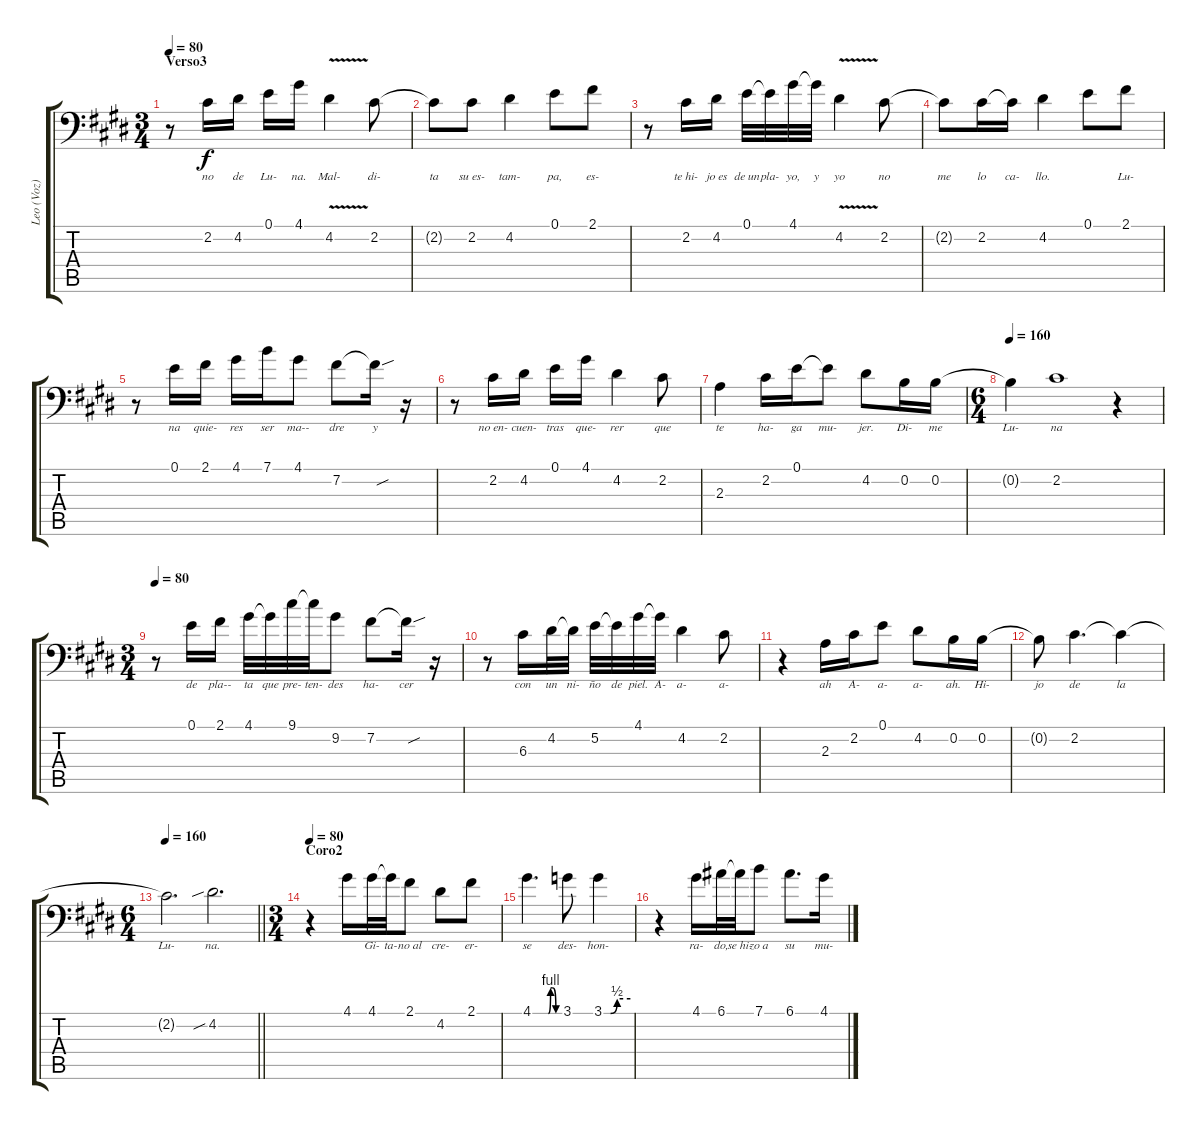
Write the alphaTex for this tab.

\track ("Leo (Voz)" "Leo (Voz)") {instrument tenorsax}
\staff {score tabs}
\tuning (E4 B3 G3 D3 A2 D1) {hide}
\ts (3 4)
\section ("" "Verso3")
\tempo 80
\clef f4
\ks c#minor
r.8{dy f volume 16} 2.2.16{lyrics (0 "no") lyrics (1 "") lyrics (2 "") lyrics (3 "") lyrics (4 "")} 4.2.16{lyrics (0 "de") lyrics (1 "") lyrics (2 "") lyrics (3 "") lyrics (4 "")} 0.1.16{lyrics (0 "Lu-") lyrics (1 "") lyrics (2 "") lyrics (3 "") lyrics (4 "")} 4.1.16{lyrics (0 "na.") lyrics (1 "") lyrics (2 "") lyrics (3 "") lyrics (4 "")} 4.2{v}.4{lyrics (0 "Mal-") lyrics (1 "") lyrics (2 "") lyrics (3 "") lyrics (4 "")} 2.2.8{lyrics (0 "di-") lyrics (1 "") lyrics (2 "") lyrics (3 "") lyrics (4 "")} |
2.2{t}.8{lyrics (0 "ta") lyrics (1 "") lyrics (2 "") lyrics (3 "") lyrics (4 "")} 2.2.8{lyrics (0 "su es-") lyrics (1 "") lyrics (2 "") lyrics (3 "") lyrics (4 "")} 4.2.4{lyrics (0 "tam-") lyrics (1 "") lyrics (2 "") lyrics (3 "") lyrics (4 "")} 0.1.8{lyrics (0 "pa,") lyrics (1 "") lyrics (2 "") lyrics (3 "") lyrics (4 "")} 2.1.8{lyrics (0 "es-") lyrics (1 "") lyrics (2 "") lyrics (3 "") lyrics (4 "")} |
r.8 2.2.16{lyrics (0 "te hi-") lyrics (1 "") lyrics (2 "") lyrics (3 "") lyrics (4 "")} 4.2.16{lyrics (0 "jo es") lyrics (1 "") lyrics (2 "") lyrics (3 "") lyrics (4 "")} 0.1.32{lyrics (0 "de un") lyrics (1 "") lyrics (2 "") lyrics (3 "") lyrics (4 "")} 0.1{t}.32{lyrics (0 "pla-") lyrics (1 "") lyrics (2 "") lyrics (3 "") lyrics (4 "")} 4.1.32{lyrics (0 "yo,") lyrics (1 "") lyrics (2 "") lyrics (3 "") lyrics (4 "")} 4.1{t}.32{lyrics (0 "y") lyrics (1 "") lyrics (2 "") lyrics (3 "") lyrics (4 "")} 4.2{v}.4{lyrics (0 "yo") lyrics (1 "") lyrics (2 "") lyrics (3 "") lyrics (4 "")} 2.2.8{lyrics (0 "no") lyrics (1 "") lyrics (2 "") lyrics (3 "") lyrics (4 "")} |
2.2{t}.8{lyrics (0 "me") lyrics (1 "") lyrics (2 "") lyrics (3 "") lyrics (4 "")} 2.2.16{lyrics (0 "lo") lyrics (1 "") lyrics (2 "") lyrics (3 "") lyrics (4 "")} 2.2{t}.16{lyrics (0 "ca-") lyrics (1 "") lyrics (2 "") lyrics (3 "") lyrics (4 "")} 4.2.4{lyrics (0 "llo.") lyrics (1 "") lyrics (2 "") lyrics (3 "") lyrics (4 "")} 0.1.8{lyrics (0 "") lyrics (1 "") lyrics (2 "") lyrics (3 "") lyrics (4 "")} 2.1.8{lyrics (0 "Lu-") lyrics (1 "") lyrics (2 "") lyrics (3 "") lyrics (4 "")} |
r.8 0.1.16{lyrics (0 "na") lyrics (1 "") lyrics (2 "") lyrics (3 "") lyrics (4 "")} 2.1.16{lyrics (0 "quie-") lyrics (1 "") lyrics (2 "") lyrics (3 "") lyrics (4 "")} 4.1.16{lyrics (0 "res") lyrics (1 "") lyrics (2 "") lyrics (3 "") lyrics (4 "")} 7.1.16{lyrics (0 "ser") lyrics (1 "") lyrics (2 "") lyrics (3 "") lyrics (4 "")} 4.1.8{lyrics (0 "ma--") lyrics (1 "") lyrics (2 "") lyrics (3 "") lyrics (4 "")} 7.2.8{lyrics (0 "dre") lyrics (1 "") lyrics (2 "") lyrics (3 "") lyrics (4 "")} 7.2{sou t}.16{lyrics (0 "y") lyrics (1 "") lyrics (2 "") lyrics (3 "") lyrics (4 "")} r.16 |
r.8 2.2.16{lyrics (0 "no en-") lyrics (1 "") lyrics (2 "") lyrics (3 "") lyrics (4 "")} 4.2.16{lyrics (0 "cuen-") lyrics (1 "") lyrics (2 "") lyrics (3 "") lyrics (4 "")} 0.1.16{lyrics (0 "tras") lyrics (1 "") lyrics (2 "") lyrics (3 "") lyrics (4 "")} 4.1.16{lyrics (0 "que-") lyrics (1 "") lyrics (2 "") lyrics (3 "") lyrics (4 "")} 4.2.4{lyrics (0 "rer") lyrics (1 "") lyrics (2 "") lyrics (3 "") lyrics (4 "")} 2.2.8{lyrics (0 "que") lyrics (1 "") lyrics (2 "") lyrics (3 "") lyrics (4 "")} |
2.3.4{lyrics (0 "te") lyrics (1 "") lyrics (2 "") lyrics (3 "") lyrics (4 "")} 2.2.16{lyrics (0 "ha-") lyrics (1 "") lyrics (2 "") lyrics (3 "") lyrics (4 "")} 0.1.16{lyrics (0 "ga") lyrics (1 "") lyrics (2 "") lyrics (3 "") lyrics (4 "")} 0.1{t}.8{lyrics (0 "mu-") lyrics (1 "") lyrics (2 "") lyrics (3 "") lyrics (4 "")} 4.2.8{lyrics (0 "jer.") lyrics (1 "") lyrics (2 "") lyrics (3 "") lyrics (4 "")} 0.2.16{lyrics (0 "Di-") lyrics (1 "") lyrics (2 "") lyrics (3 "") lyrics (4 "")} 0.2.16{lyrics (0 "me") lyrics (1 "") lyrics (2 "") lyrics (3 "") lyrics (4 "")} |
\ts (6 4)
\tempo 160
0.2{t}.4{lyrics (0 "Lu-") lyrics (1 "") lyrics (2 "") lyrics (3 "") lyrics (4 "")} 2.2.1{lyrics (0 "na") lyrics (1 "") lyrics (2 "") lyrics (3 "") lyrics (4 "")} r.4 |
\ts (3 4)
\tempo 80
r.8 0.1.16{lyrics (0 "de") lyrics (1 "") lyrics (2 "") lyrics (3 "") lyrics (4 "")} 2.1.16{lyrics (0 "pla--") lyrics (1 "") lyrics (2 "") lyrics (3 "") lyrics (4 "")} 4.1.32{lyrics (0 "ta") lyrics (1 "") lyrics (2 "") lyrics (3 "") lyrics (4 "")} 4.1{t}.32{lyrics (0 "que") lyrics (1 "") lyrics (2 "") lyrics (3 "") lyrics (4 "")} 9.1.32{lyrics (0 "pre-") lyrics (1 "") lyrics (2 "") lyrics (3 "") lyrics (4 "")} 9.1{t}.32{lyrics (0 "ten-") lyrics (1 "") lyrics (2 "") lyrics (3 "") lyrics (4 "")} 9.2.8{lyrics (0 "des") lyrics (1 "") lyrics (2 "") lyrics (3 "") lyrics (4 "")} 7.2.8{lyrics (0 "ha-") lyrics (1 "") lyrics (2 "") lyrics (3 "") lyrics (4 "")} 7.2{sou t}.16{lyrics (0 "cer") lyrics (1 "") lyrics (2 "") lyrics (3 "") lyrics (4 "")} r.16 |
r.8 6.3.16{lyrics (0 "con") lyrics (1 "") lyrics (2 "") lyrics (3 "") lyrics (4 "")} 4.2.32{lyrics (0 "un") lyrics (1 "") lyrics (2 "") lyrics (3 "") lyrics (4 "")} 4.2{t}.32{lyrics (0 "ni-") lyrics (1 "") lyrics (2 "") lyrics (3 "") lyrics (4 "")} 5.2.32{lyrics (0 "ño") lyrics (1 "") lyrics (2 "") lyrics (3 "") lyrics (4 "")} 5.2{t}.32{lyrics (0 "de") lyrics (1 "") lyrics (2 "") lyrics (3 "") lyrics (4 "")} 4.1.32{lyrics (0 "piel.") lyrics (1 "") lyrics (2 "") lyrics (3 "") lyrics (4 "")} 4.1{t}.32{lyrics (0 "A-") lyrics (1 "") lyrics (2 "") lyrics (3 "") lyrics (4 "")} 4.2.4{lyrics (0 "a-") lyrics (1 "") lyrics (2 "") lyrics (3 "") lyrics (4 "")} 2.2.8{lyrics (0 "a-") lyrics (1 "") lyrics (2 "") lyrics (3 "") lyrics (4 "")} |
r.4 2.3.16{lyrics (0 "ah") lyrics (1 "") lyrics (2 "") lyrics (3 "") lyrics (4 "")} 2.2.16{lyrics (0 "A-") lyrics (1 "") lyrics (2 "") lyrics (3 "") lyrics (4 "")} 0.1.8{lyrics (0 "a-") lyrics (1 "") lyrics (2 "") lyrics (3 "") lyrics (4 "")} 4.2.8{lyrics (0 "a-") lyrics (1 "") lyrics (2 "") lyrics (3 "") lyrics (4 "")} 0.2.16{lyrics (0 "ah.") lyrics (1 "") lyrics (2 "") lyrics (3 "") lyrics (4 "")} 0.2.16{lyrics (0 "Hi-") lyrics (1 "") lyrics (2 "") lyrics (3 "") lyrics (4 "")} |
0.2{t}.8{lyrics (0 "jo") lyrics (1 "") lyrics (2 "") lyrics (3 "") lyrics (4 "")} 2.2.4{d lyrics (0 "de") lyrics (1 "") lyrics (2 "") lyrics (3 "") lyrics (4 "")} 2.2{t}.4{lyrics (0 "la") lyrics (1 "") lyrics (2 "") lyrics (3 "") lyrics (4 "")} |
\ts (6 4)
\tempo 160
\barLineRight lightlight
2.2{t}.2{d lyrics (0 "Lu-") lyrics (1 "") lyrics (2 "") lyrics (3 "") lyrics (4 "")} 4.2{sib}.2{d lyrics (0 "na.") lyrics (1 "") lyrics (2 "") lyrics (3 "") lyrics (4 "")} |
\ts (3 4)
\section ("" "Coro2")
\tempo 80
r.4 4.1.16{lyrics (0 "") lyrics (1 "") lyrics (2 "") lyrics (3 "") lyrics (4 "")} 4.1.32{lyrics (0 "Gi-") lyrics (1 "") lyrics (2 "") lyrics (3 "") lyrics (4 "")} 4.1{t}.32{lyrics (0 "ta-") lyrics (1 "") lyrics (2 "") lyrics (3 "") lyrics (4 "")} 2.1.8{lyrics (0 "no al") lyrics (1 "") lyrics (2 "") lyrics (3 "") lyrics (4 "")} 4.2.8{lyrics (0 "cre-") lyrics (1 "") lyrics (2 "") lyrics (3 "") lyrics (4 "")} 2.1.8{lyrics (0 "er-") lyrics (1 "") lyrics (2 "") lyrics (3 "") lyrics (4 "")} |
4.1{be (custom 0 0 35 0 40 4 45 4 52 0 60 0)}.4{d lyrics (0 "se") lyrics (1 "") lyrics (2 "") lyrics (3 "") lyrics (4 "")} 3.1.8{lyrics (0 "des-") lyrics (1 "") lyrics (2 "") lyrics (3 "") lyrics (4 "")} 3.1{be (custom 0 0 15 0 30 2 60 2)}.4{lyrics (0 "hon-") lyrics (1 "") lyrics (2 "") lyrics (3 "") lyrics (4 "")} |
r.4 4.1.16{lyrics (0 "ra-") lyrics (1 "") lyrics (2 "") lyrics (3 "") lyrics (4 "")} 6.1.32{lyrics (0 "do,") lyrics (1 "") lyrics (2 "") lyrics (3 "") lyrics (4 "")} 6.1{t}.32{lyrics (0 "se hi-") lyrics (1 "") lyrics (2 "") lyrics (3 "") lyrics (4 "")} 7.1.8{lyrics (0 "zo a") lyrics (1 "") lyrics (2 "") lyrics (3 "") lyrics (4 "")} 6.1.8{d lyrics (0 "su") lyrics (1 "") lyrics (2 "") lyrics (3 "") lyrics (4 "")} 4.1.16{lyrics (0 "mu-") lyrics (1 "") lyrics (2 "") lyrics (3 "") lyrics (4 "")}
